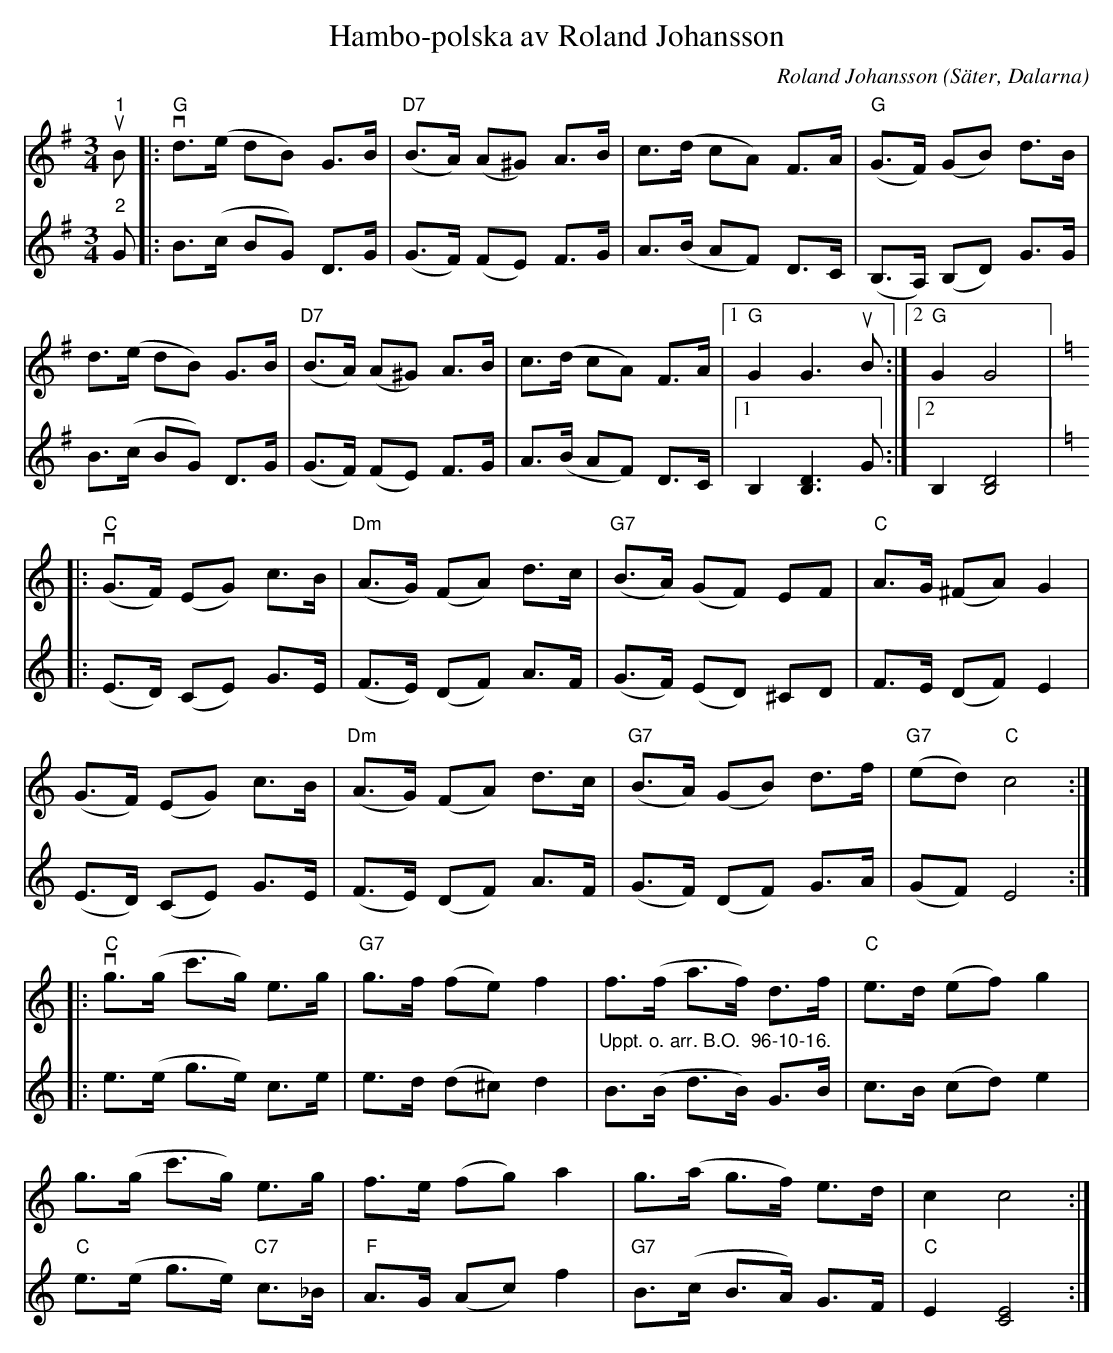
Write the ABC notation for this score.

X:1
T:Hambo-polska av Roland Johansson
O:Säter, Dalarna
C:Roland Johansson
L:1/8
M:3/4
K:G
V:1
"^1"u B |:"G"v d>(e dB) G>B |"D7" (B>A) (A^G) A>B | c>(d cA) F>A |"G" (G>F) (GB) d>B |
d>(e dB) G>B | "D7" (B>A) (A^G) A>B | c>(d cA) F>A |1"G" G2 G3u B :|2"G" G2 G4 |:
[K:C]"C"v (G>F) (EG) c>B |"Dm" (A>G) (FA) d>c |"G7" (B>A) (GF) EF |"C" A>G (^FA) G2 |
(G>F) (EG) c>B |"Dm" (A>G) (FA) d>c |"G7" (B>A) (GB) d>f |"G7" (ed)"C" c4 ::
"C"v g>(g c'>g) e>g |"G7" g>f (fe) f2 | f>(f a>f) d>f |"C" e>d (ef) g2 |
g>(g c'>g) e>g | f>e (fg) a2 | g>(a g>f) e>d | c2 c4 :|
V:2
"^2" G |: B>(c BG) D>G | (G>F) (FE) F>G | A>(B AF) D>C | (B,>A,) (B,D) G>G |
B>(c BG) D>G | (G>F) (FE) F>G | A>(B AF) D>C |1 B,2 [B,D]3 G :|2 B,2 [B,D]4 |:
[K:C] (E>D) (CE) G>E | (F>E) (DF) A>F | (G>F) (ED) ^CD | F>E (DF) E2 |
(E>D) (CE) G>E | (F>E) (DF) A>F | (G>F) (DF) G>A | (GF) E4 ::
e>(e g>e) c>e | e>d (d^c) d2 | "^Uppt. o. arr. B.O.  96-10-16." B>(B d>B) G>B | c>B (cd) e2 |
"C" e>(e g>e)"C7" c>_B |"F" A>G (Ac) f2 |"G7" B>(c B>A) G>F |"C" E2 [CE]4 :|
